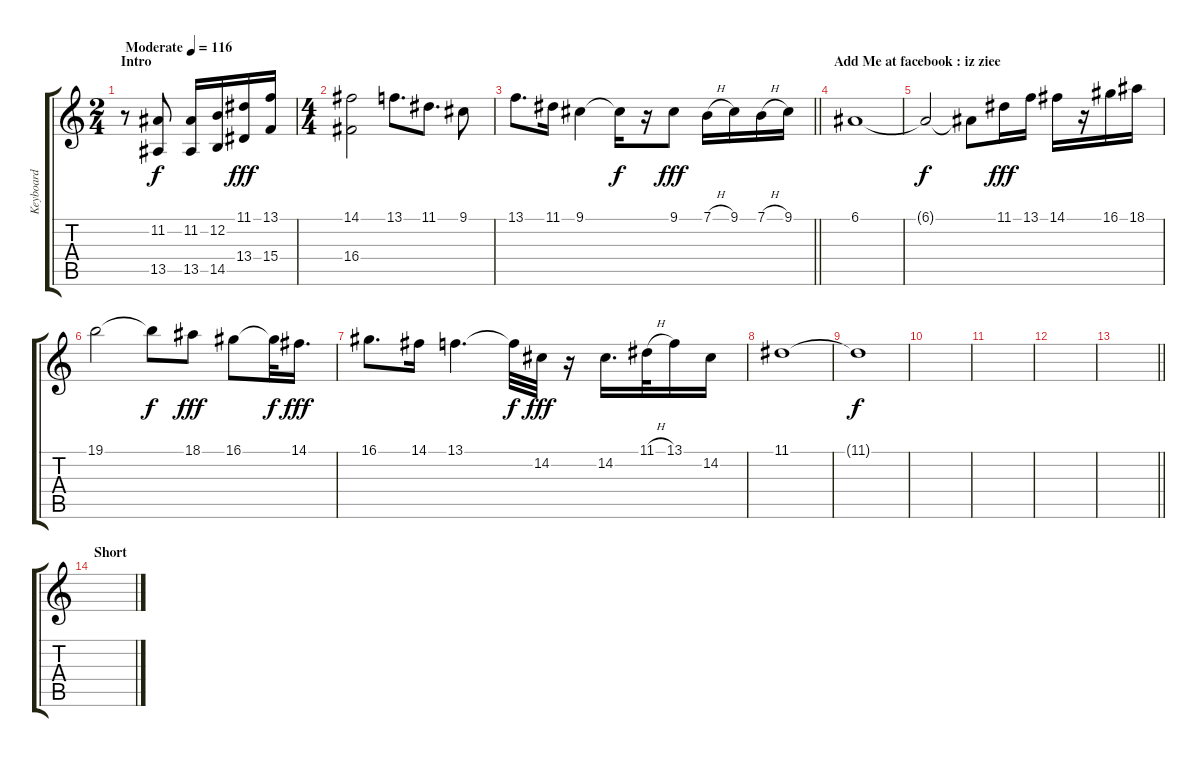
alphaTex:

\track ("Keyboard" "Keyboard") {instrument stringensemble1}
\staff {score tabs}
\tuning (E4 B3 G3 D3 A2 E2) {hide}
\ts (2 4)
\section ("" "Intro")
\tempo (116 "Moderate")
\clef g2
\ks c
r.8{dy f instrument stringensemble1} (11.2 13.5).8 (11.2 13.5).16 (12.2 14.5).16 (11.1 13.4).16{dy fff} (13.1 15.4).16 |
\ts (4 4)
(14.1 16.4).2 13.1.8{d} 11.1.8{d} 9.1.8 |
\barLineRight lightlight
13.1.8{d} 11.1.16 9.1.4 9.1{t}.16{dy f} r.16 9.1.8{dy fff} 7.1{h}.16 9.1.16 7.1{h}.16 9.1.16 |
\section ("" "Add Me at facebook : iz ziee")
6.1.1 |
6.1{t}.2{dy f} 6.1{t}.8 11.1.16{dy fff} 13.1.16 14.1.16 r.16 16.1.16 18.1.16 |
19.1.2 19.1{t}.8{dy f} 18.1.8{dy fff} 16.1.8 16.1{t}.32{dy f} 14.1.16{d dy fff} |
16.1.8{d} 14.1.16 13.1.4{d} 13.1{t}.32{dy f} 14.2.32{dy fff} r.16 14.2.16{d} 11.1{h}.32 13.1.16 14.2.16 |
11.1.1 |
11.1{t}.1{dy f} |
|
|
|
\barLineRight lightlight
|
\section ("" "Short")
